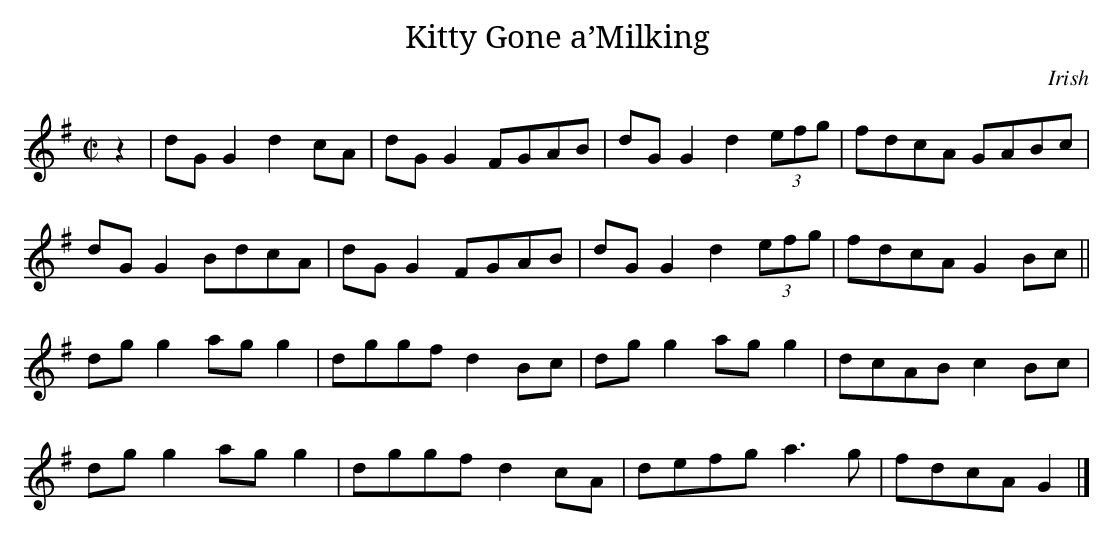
X:1
T:Kitty Gone a’Milking
M:C|
K:G
z2 | dG G2 d2 cA | dG G2 FGAB | dG G2 d2 (3efg | fdcA GABc |
dG G2 BdcA | dG G2 FGAB | dG G2 d2 (3efg | fdcA G2 Bc ||
dg g2 ag g2 | dggf d2 Bc | dg g2 ag g2 | dcAB c2 Bc |
dg g2 ag g2 | dggf d2 cA | defg a3 g | fdcA G2 |]
